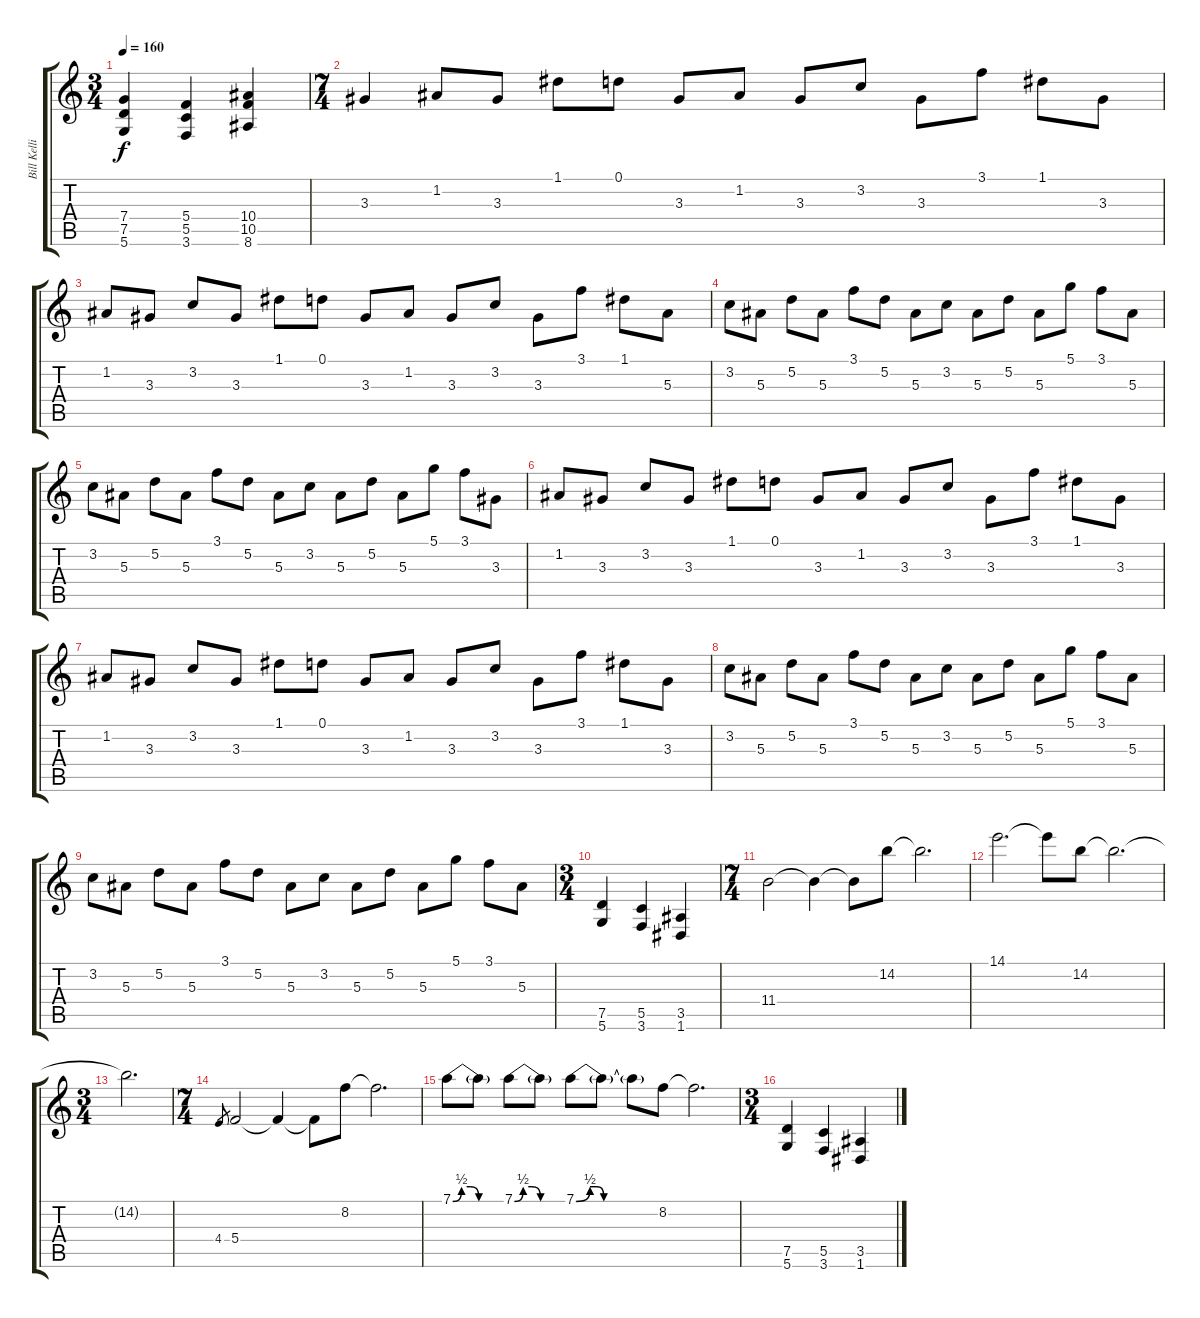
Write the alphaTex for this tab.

\track ("Bill Kelliher" "Bill Kelli") {instrument distortionguitar}
\staff {score tabs}
\tuning (D4 A3 F3 C3 G2 D2) {hide}
\ts (3 4)
\tempo 160
\clef g2
\ks c
(7.4 7.5 5.6).4{dy f} (5.4 5.5 3.6).4 (10.4 10.5 8.6).4 |
\ts (7 4)
3.3.4 1.2.8 3.3.8 1.1.8 0.1.8 3.3.8 1.2.8 3.3.8 3.2.8 3.3.8 3.1.8 1.1.8 3.3.8 |
1.2.8 3.3.8 3.2.8 3.3.8 1.1.8 0.1.8 3.3.8 1.2.8 3.3.8 3.2.8 3.3.8 3.1.8 1.1.8 5.3.8 |
3.2.8 5.3.8 5.2.8 5.3.8 3.1.8 5.2.8 5.3.8 3.2.8 5.3.8 5.2.8 5.3.8 5.1.8 3.1.8 5.3.8 |
3.2.8 5.3.8 5.2.8 5.3.8 3.1.8 5.2.8 5.3.8 3.2.8 5.3.8 5.2.8 5.3.8 5.1.8 3.1.8 3.3.8 |
1.2.8 3.3.8 3.2.8 3.3.8 1.1.8 0.1.8 3.3.8 1.2.8 3.3.8 3.2.8 3.3.8 3.1.8 1.1.8 3.3.8 |
1.2.8 3.3.8 3.2.8 3.3.8 1.1.8 0.1.8 3.3.8 1.2.8 3.3.8 3.2.8 3.3.8 3.1.8 1.1.8 3.3.8 |
3.2.8 5.3.8 5.2.8 5.3.8 3.1.8 5.2.8 5.3.8 3.2.8 5.3.8 5.2.8 5.3.8 5.1.8 3.1.8 5.3.8 |
3.2.8 5.3.8 5.2.8 5.3.8 3.1.8 5.2.8 5.3.8 3.2.8 5.3.8 5.2.8 5.3.8 5.1.8 3.1.8 5.3.8 |
\ts (3 4)
(7.5 5.6).4 (5.5 3.6).4 (3.5 1.6).4 |
\ts (7 4)
11.4.2 11.4{t}.4 11.4{t}.8 14.2.8 14.2{t}.2{d} |
14.1.2{d} 14.1{t}.8 14.2.8 14.2{t}.2{d} |
\ts (3 4)
14.2{t}.2{d} |
\ts (7 4)
4.4.8{gr} 5.4.2 5.4{t}.4 5.4{t}.8 8.2.8 8.2{t}.2{d} |
7.1{be (custom 0 0 10 2 20 2 30 0 60 0)}.8 7.1{t}.8 7.1{be (custom 0 0 10 2 20 2 30 0 60 0)}.8 7.1{t}.8 7.1{be (custom 0 0 10 2 15 2 20 0 22 0 25 0 30 0 60 0)}.8 7.1{t}.8 7.1{t}.8 8.2.8 8.2{t}.2{d} |
\ts (3 4)
(7.5 5.6).4 (5.5 3.6).4 (3.5 1.6).4
